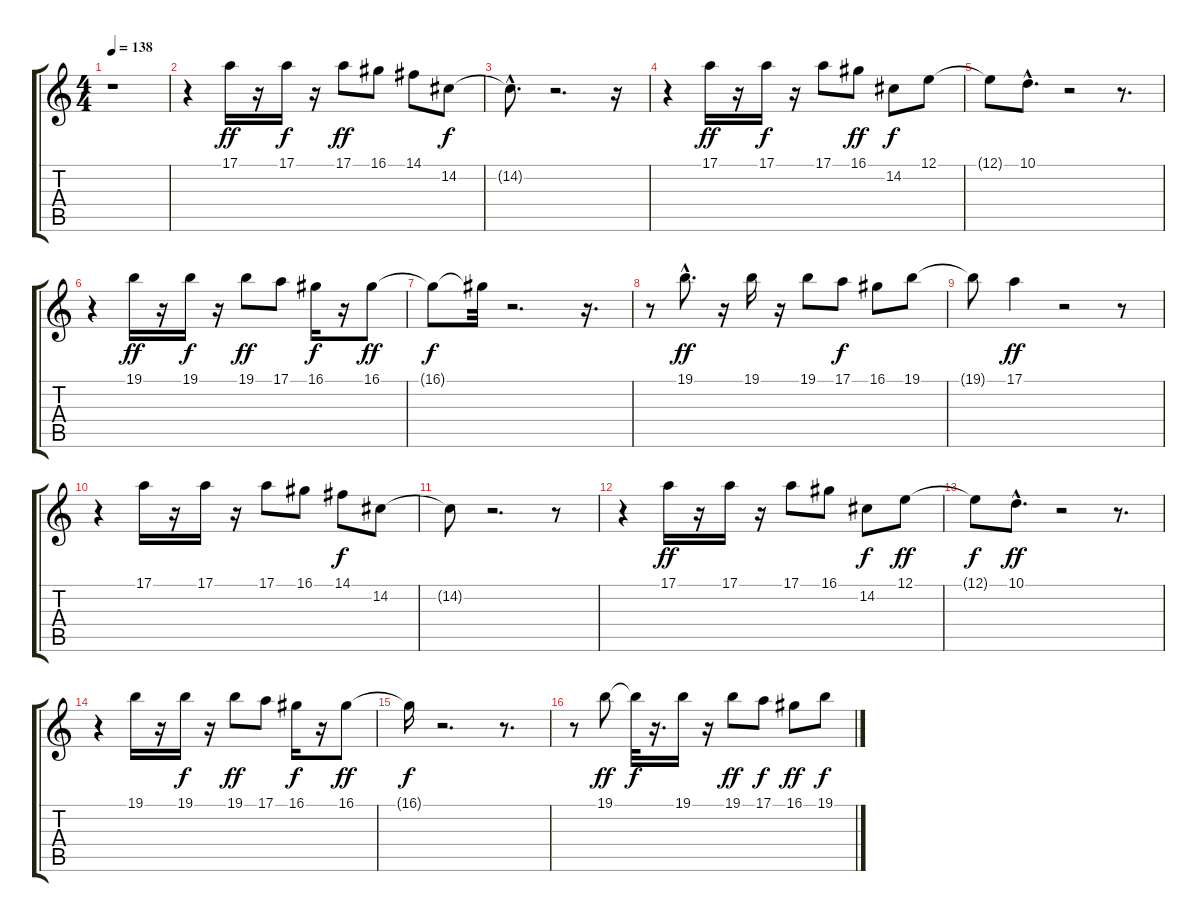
\track "" {instrument vibraphone}
\staff {score tabs}
\tuning (E4 B3 G3 D3 A2 E2) {hide}
\ts (4 4)
\tempo 138
\clef g2
\ks c
r.1{dy ff} |
r.4 17.1.16 r.16 17.1.16{dy f} r.16 17.1.8{dy ff} 16.1.8 14.1.8 14.2.8{dy f} |
14.2{hac t}.8{d} r.2{d} r.16 |
r.4 17.1.16{dy ff} r.16 17.1.16{dy f} r.16 17.1.8 16.1.8{dy ff} 14.2.8{dy f} 12.1.8 |
12.1{t}.8 10.1{hac}.8{d} r.2 r.8{d} |
r.4 19.1.16{dy ff} r.16 19.1.16{dy f} r.16 19.1.8{dy ff} 17.1.8 16.1.16{dy f} r.16 16.1.8{dy ff} |
16.1{t}.8{dy f} 16.1{t}.32 r.2{d} r.16{d} |
r.8 19.1{hac}.8{d dy ff} r.16 19.1.16 r.16 19.1.8 17.1.8{dy f} 16.1.8 19.1.8 |
19.1{t}.8 17.1.4{dy ff} r.2 r.8 |
r.4 17.1.16 r.16 17.1.16 r.16 17.1.8 16.1.8 14.1.8{dy f} 14.2.8 |
14.2{t}.8 r.2{d} r.8 |
r.4 17.1.16{dy ff} r.16 17.1.16 r.16 17.1.8 16.1.8 14.2.8{dy f} 12.1.8{dy ff} |
12.1{t}.8{dy f} 10.1{hac}.8{d dy ff} r.2 r.8{d} |
r.4 19.1.16 r.16 19.1.16{dy f} r.16 19.1.8{dy ff} 17.1.8 16.1.16{dy f} r.16 16.1.8{dy ff} |
16.1{t}.16{dy f} r.2{d} r.8{d} |
r.8 19.1.8{dy ff} 19.1{t}.32{dy f} r.16{d} 19.1.16 r.16 19.1.8{dy ff} 17.1.8{dy f} 16.1.8{dy ff} 19.1.8{dy f}
